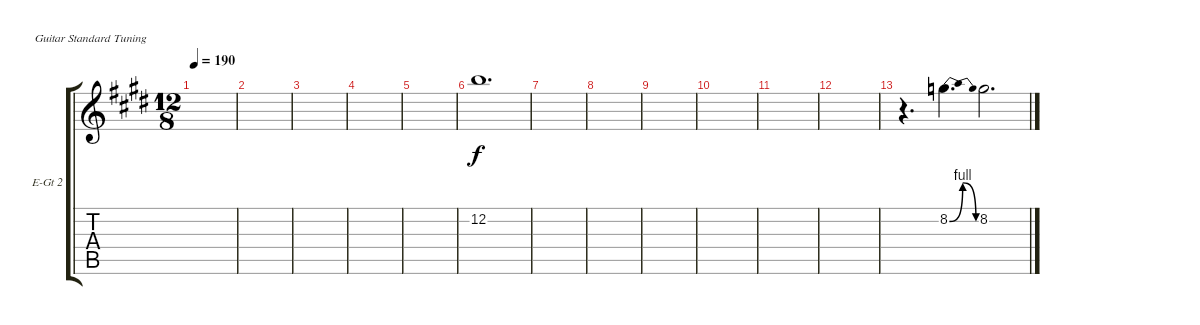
\defaultSystemsLayout 4
\bracketExtendMode groupsimilarinstruments
\firstSystemTrackNameOrientation horizontal
\otherSystemsTrackNameOrientation horizontal
\track ("Electric Guitar 2" "E-Gt 2") {instrument electricguitarclean}
\staff {score tabs}
\tuning (E4 B3 G3 D3 A2 E2)
\ts (12 8)
\tempo 190
\clef g2
\ks c#minor
|
|
|
|
|
12.2.1{d} |
|
|
|
|
|
|
r.4{d} 8.2{be (bendrelease 0 0 10.2 4 20.4 4 34.8 0)}.4{d} 8.2.2{d}
